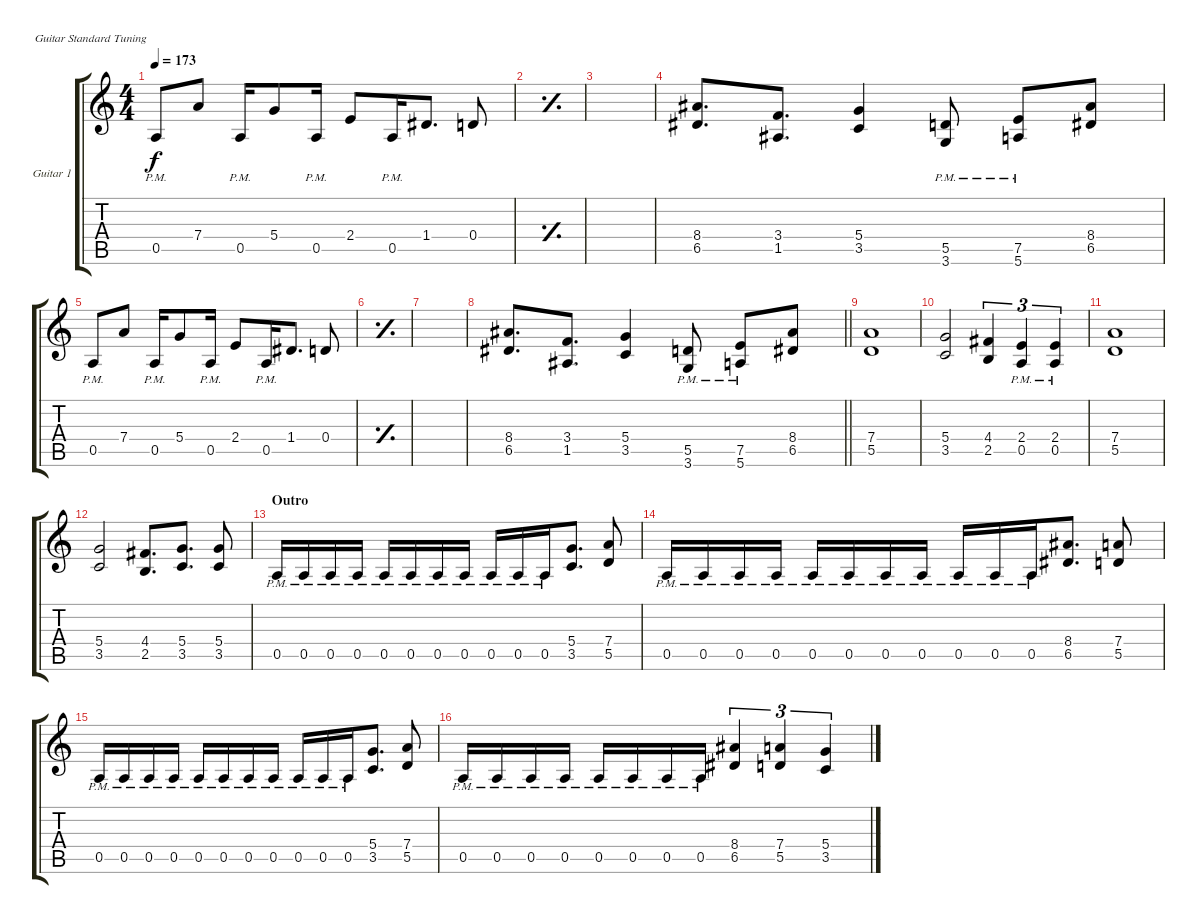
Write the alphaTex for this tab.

\bracketExtendMode groupsimilarinstruments
\firstSystemTrackNameOrientation horizontal
\otherSystemsTrackNameOrientation horizontal
\track ("Guitar 1" "Guitar 1") {instrument distortionguitar}
\staff {score tabs}
\tuning (E4 B3 G3 D3 A2 E2)
\ts (4 4)
\tempo 173
\clef g2
\ks c
0.5{pm}.8{dy f} 7.4.8 0.5{pm}.16 5.4.8 0.5{pm}.16 2.4.8 0.5{pm}.16 1.4.8{d} 0.4.8 |
\simile simple
|
|
\simile none
(8.4 6.5).8{d} (3.4 1.5).8{d} (5.4 3.5).4 (5.5{pm} 3.6{pm}).8 (7.5{pm} 5.6{pm}).8 (8.4 6.5).8 |
0.5{pm}.8 7.4.8 0.5{pm}.16 5.4.8 0.5{pm}.16 2.4.8 0.5{pm}.16 1.4.8{d} 0.4.8 |
\simile simple
|
|
\simile none
\barLineRight lightlight
(8.4 6.5).8{d} (3.4 1.5).8{d} (5.4 3.5).4 (5.5{pm} 3.6{pm}).8 (7.5{pm} 5.6{pm}).8 (8.4 6.5).8 |
(7.4 5.5).1 |
(5.4 3.5).2 (4.4 2.5).4{tu (3 2)} (2.4{pm} 0.5{pm}).4{tu (3 2)} (2.4{pm} 0.5{pm}).4{tu (3 2)} |
(7.4 5.5).1 |
(5.4 3.5).2 (4.4 2.5).8{d} (5.4 3.5).8{d} (5.4 3.5).8 |
\section ("" "Outro")
0.5{pm}.16 0.5{pm}.16 0.5{pm}.16 0.5{pm}.16 0.5{pm}.16 0.5{pm}.16 0.5{pm}.16 0.5{pm}.16 0.5{pm}.16 0.5{pm}.16 0.5{pm}.16 (5.4 3.5).8{d} (7.4 5.5).8 |
0.5{pm}.16 0.5{pm}.16 0.5{pm}.16 0.5{pm}.16 0.5{pm}.16 0.5{pm}.16 0.5{pm}.16 0.5{pm}.16 0.5{pm}.16 0.5{pm}.16 0.5{pm}.16 (8.4 6.5).8{d} (7.4 5.5).8 |
0.5{pm}.16 0.5{pm}.16 0.5{pm}.16 0.5{pm}.16 0.5{pm}.16 0.5{pm}.16 0.5{pm}.16 0.5{pm}.16 0.5{pm}.16 0.5{pm}.16 0.5{pm}.16 (5.4 3.5).8{d} (7.4 5.5).8 |
0.5{pm}.16 0.5{pm}.16 0.5{pm}.16 0.5{pm}.16 0.5{pm}.16 0.5{pm}.16 0.5{pm}.16 0.5{pm}.16 (8.4 6.5).4{tu (3 2)} (7.4 5.5).4{tu (3 2)} (5.4 3.5).4{tu (3 2)}
